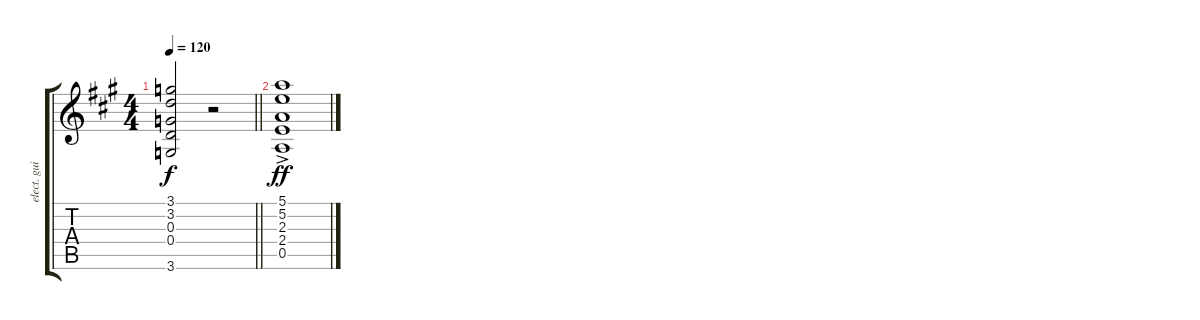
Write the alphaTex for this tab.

\track ("elect. guitar" "elect. gui") {instrument overdrivenguitar}
\staff {score tabs}
\tuning (E4 B3 G3 D3 A2 E2) {hide}
\ts (4 4)
\tempo 120
\clef g2
\barLineRight lightlight
\ks a
(3.1 3.2 0.3 0.4 3.6).2{dy f} r.2 |
(5.1{ac} 5.2 2.3 2.4 0.5).1{dy ff}
